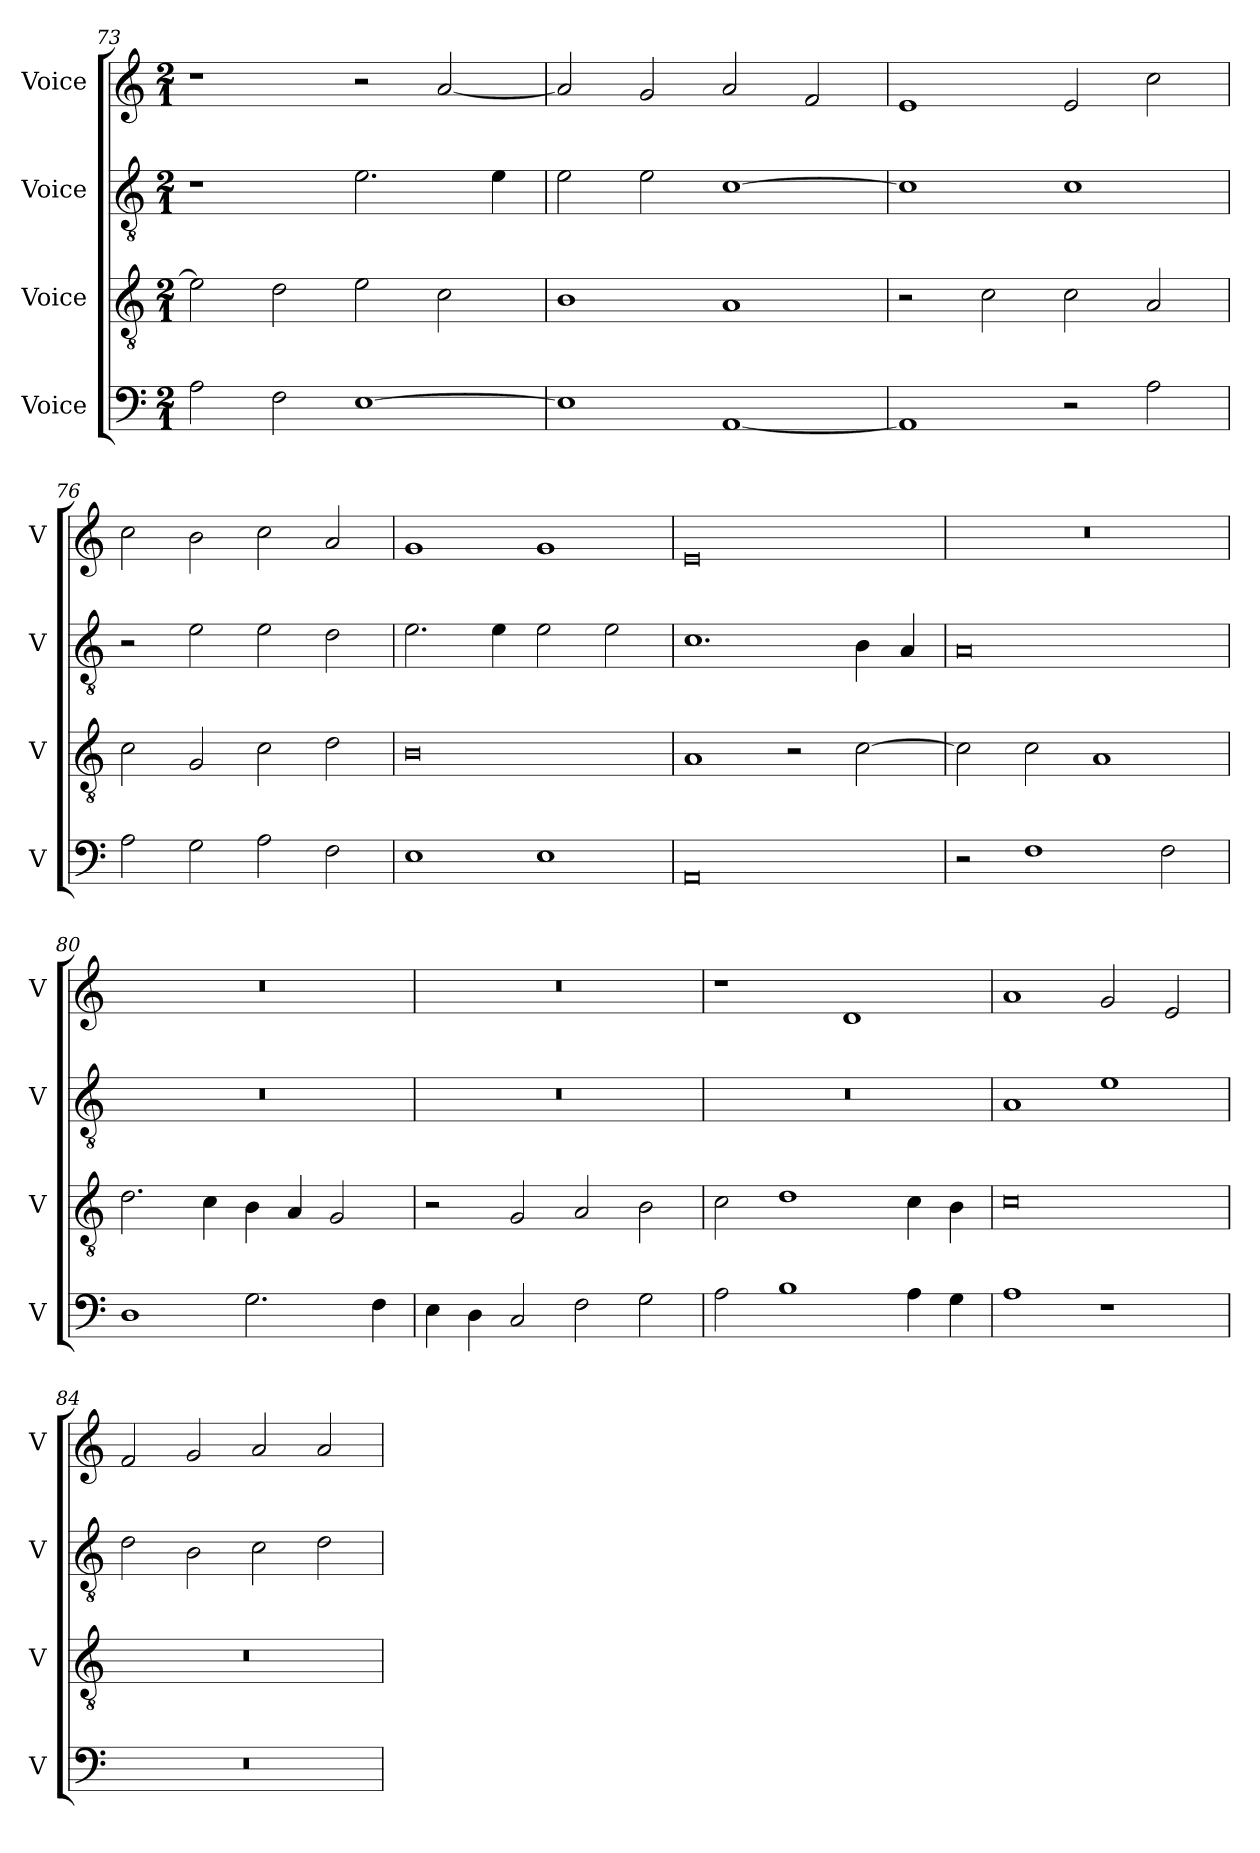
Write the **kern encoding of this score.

**kern	**kern	**kern	**kern
*part4	*part3	*part2	*part1
*staff4	*staff3	*staff2	*staff1
*I"Voice	*I"Voice	*I"Voice	*I"Voice
*I'V	*I'V	*I'V	*I'V
!!LO:LB:g=z
*clefF4	*clefGv2	*clefGv2	*clefG2
*k[]	*k[]	*k[]	*k[]
*M2/1	*M2/1	*M2/1	*M2/1
=73	=73	=73	=73
2A\	2e\]	1r	1r
2F\	2d\	.	.
[1E	2e\	2.e\	2r
.	2c\	.	[2a/
.	.	4e\	.
=74	=74	=74	=74
1E]	1B	2e\	2a/]
.	.	2e\	2g/
[1AA	1A	[1c	2a/
.	.	.	2f/
=75	=75	=75	=75
1AA]	2r	1c]	1e
.	2c\	.	.
2r	2c\	1c	2e/
2A\	2A/	.	2cc\
=76	=76	=76	=76
2A\	2c\	2r	2cc\
2G\	2G/	2e\	2b\
2A\	2c\	2e\	2cc\
2F\	2d\	2d\	2a/
!!LO:PB:g=z
=77	=77	=77	=77
1E	0B	2.e\	1g
.	.	4e\	.
1E	.	2e\	1g
.	.	2e\	.
=78	=78	=78	=78
0AA	1A	1.c	0e
.	2r	.	.
.	[2c\	4B\	.
.	.	4A/	.
=79	=79	=79	=79
2r	2c\]	0A	0r
1F	2c\	.	.
.	1A	.	.
2F\	.	.	.
=80	=80	=80	=80
1D	2.d\	0r	0r
.	4c\	.	.
2.G\	4B\	.	.
.	4A/	.	.
.	2G/	.	.
4F\	.	.	.
!!LO:LB:g=z
=81	=81	=81	=81
4E\	2r	0r	0r
4D\	.	.	.
2C/	2G/	.	.
2F\	2A/	.	.
2G\	2B\	.	.
=82	=82	=82	=82
2A\	2c\	0r	1r
1B	1d	.	.
.	.	.	1d
4A\	4c\	.	.
4G\	4B\	.	.
=83	=83	=83	=83
1A	0c	1A	1a
1r	.	1e	2g/
.	.	.	2e/
=84	=84	=84	=84
0r	0r	2d\	2f/
.	.	2B\	2g/
.	.	2c\	2a/
.	.	2d\	2a/
=	=	=	=
*-	*-	*-	*-
